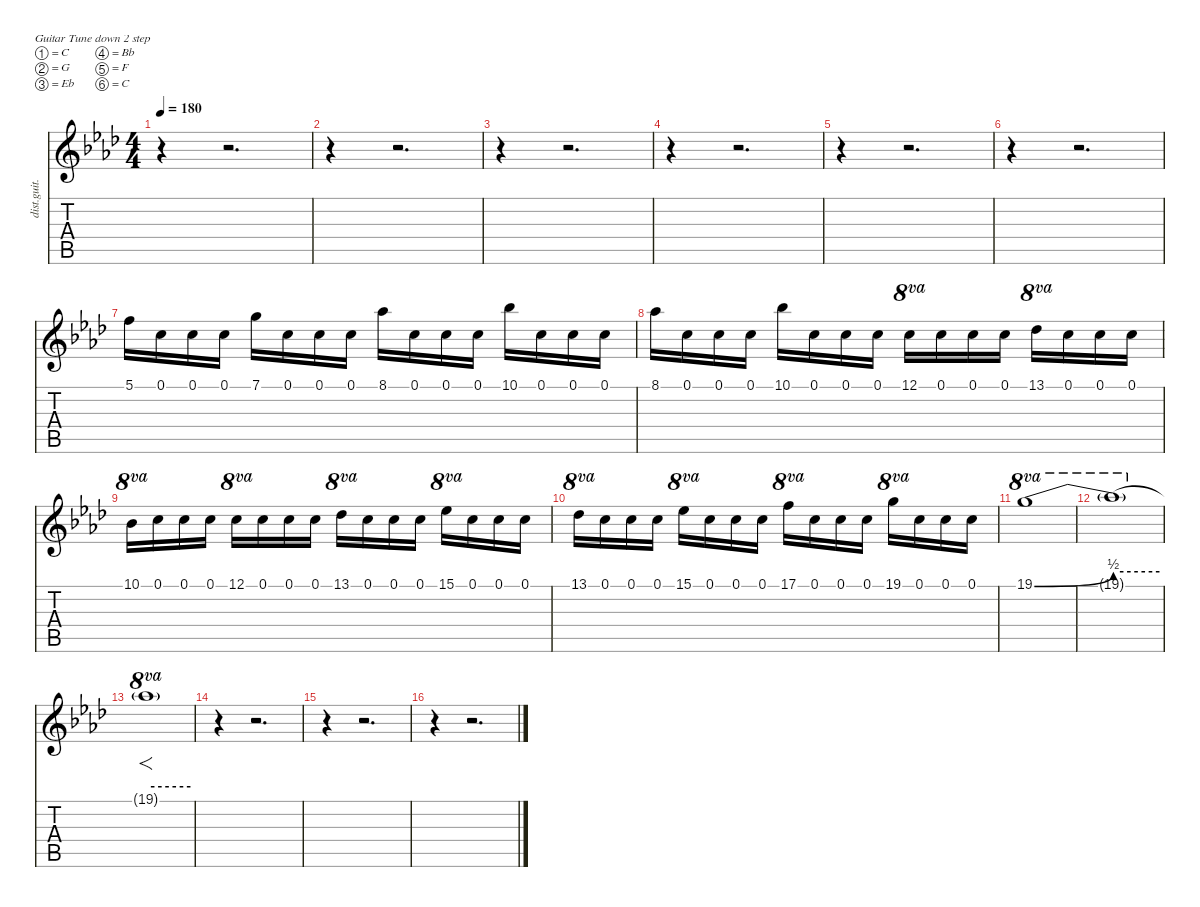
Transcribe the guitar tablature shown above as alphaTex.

\defaultSystemsLayout 4
\hideDynamics
\bracketExtendMode nobrackets
\otherSystemsTrackNameOrientation horizontal
\track ("Gtr. 2" "dist.guit.") {instrument distortionguitar}
\staff {score tabs}
\tuning (C4 G3 Eb3 Bb2 F2 C2)
\ts (4 4)
\tempo 180
\clef g2
\ks fminor
r.4{dy f beam Down} r.2{d beam Down} |
r.4{beam Down} r.2{d beam Down} |
r.4{beam Down} r.2{d beam Down} |
r.4{beam Down} r.2{d beam Down} |
r.4{beam Down} r.2{d beam Down} |
r.4{beam Down} r.2{d beam Down} |
5.1{acc forcenatural}.16{beam Down} 0.1{acc forcenatural}.16{beam Down} 0.1{acc forcenatural}.16{beam Down} 0.1{acc forcenatural}.16{beam Down} 7.1{acc forcenatural}.16{beam Down} 0.1{acc forcenatural}.16{beam Down} 0.1{acc forcenatural}.16{beam Down} 0.1{acc forcenatural}.16{beam Down} 8.1{acc b}.16{beam Down} 0.1{acc forcenatural}.16{beam Down} 0.1{acc forcenatural}.16{beam Down} 0.1{acc forcenatural}.16{beam Down} 10.1{acc b}.16{beam Down} 0.1{acc forcenatural}.16{beam Down} 0.1{acc forcenatural}.16{beam Down} 0.1{acc forcenatural}.16{beam Down} |
8.1{acc b}.16{beam Down} 0.1{acc forcenatural}.16{beam Down} 0.1{acc forcenatural}.16{beam Down} 0.1{acc forcenatural}.16{beam Down} 10.1{acc b}.16{beam Down} 0.1{acc forcenatural}.16{beam Down} 0.1{acc forcenatural}.16{beam Down} 0.1{acc forcenatural}.16{beam Down} 12.1{acc forcenatural}.16{ot 8va beam Down} 0.1{acc forcenatural}.16{beam Down} 0.1{acc forcenatural}.16{beam Down} 0.1{acc forcenatural}.16{beam Down} 13.1{acc b}.16{ot 8va beam Down} 0.1{acc forcenatural}.16{beam Down} 0.1{acc forcenatural}.16{beam Down} 0.1{acc forcenatural}.16{beam Down} |
10.1{acc b}.16{ot 8va beam Down} 0.1{acc forcenatural}.16{beam Down} 0.1{acc forcenatural}.16{beam Down} 0.1{acc forcenatural}.16{beam Down} 12.1{acc forcenatural}.16{ot 8va beam Down} 0.1{acc forcenatural}.16{beam Down} 0.1{acc forcenatural}.16{beam Down} 0.1{acc forcenatural}.16{beam Down} 13.1{acc b}.16{ot 8va beam Down} 0.1{acc forcenatural}.16{beam Down} 0.1{acc forcenatural}.16{beam Down} 0.1{acc forcenatural}.16{beam Down} 15.1{acc b}.16{ot 8va beam Down} 0.1{acc forcenatural}.16{beam Down} 0.1{acc forcenatural}.16{beam Down} 0.1{acc forcenatural}.16{beam Down} |
13.1{acc b}.16{ot 8va beam Down} 0.1{acc forcenatural}.16{beam Down} 0.1{acc forcenatural}.16{beam Down} 0.1{acc forcenatural}.16{beam Down} 15.1{acc b}.16{ot 8va beam Down} 0.1{acc forcenatural}.16{beam Down} 0.1{acc forcenatural}.16{beam Down} 0.1{acc forcenatural}.16{beam Down} 17.1{acc forcenatural}.16{ot 8va beam Down} 0.1{acc forcenatural}.16{beam Down} 0.1{acc forcenatural}.16{beam Down} 0.1{acc forcenatural}.16{beam Down} 19.1{acc forcenatural}.16{ot 8va beam Down} 0.1{acc forcenatural}.16{beam Down} 0.1{acc forcenatural}.16{beam Down} 0.1{acc forcenatural}.16{beam Down} |
19.1{be (bend 0 0 60 2) acc forcenatural}.1{ot 8va beam Down} |
19.1{be (hold 0 2 60 2) t}.1{ot 8va beam Down} |
19.1{be (hold 0 2 60 2) t}.1{f ot 8va beam Down} |
r.4{beam Down} r.2{d beam Down} |
r.4{beam Down} r.2{d beam Down} |
r.4{beam Down} r.2{d beam Down}
